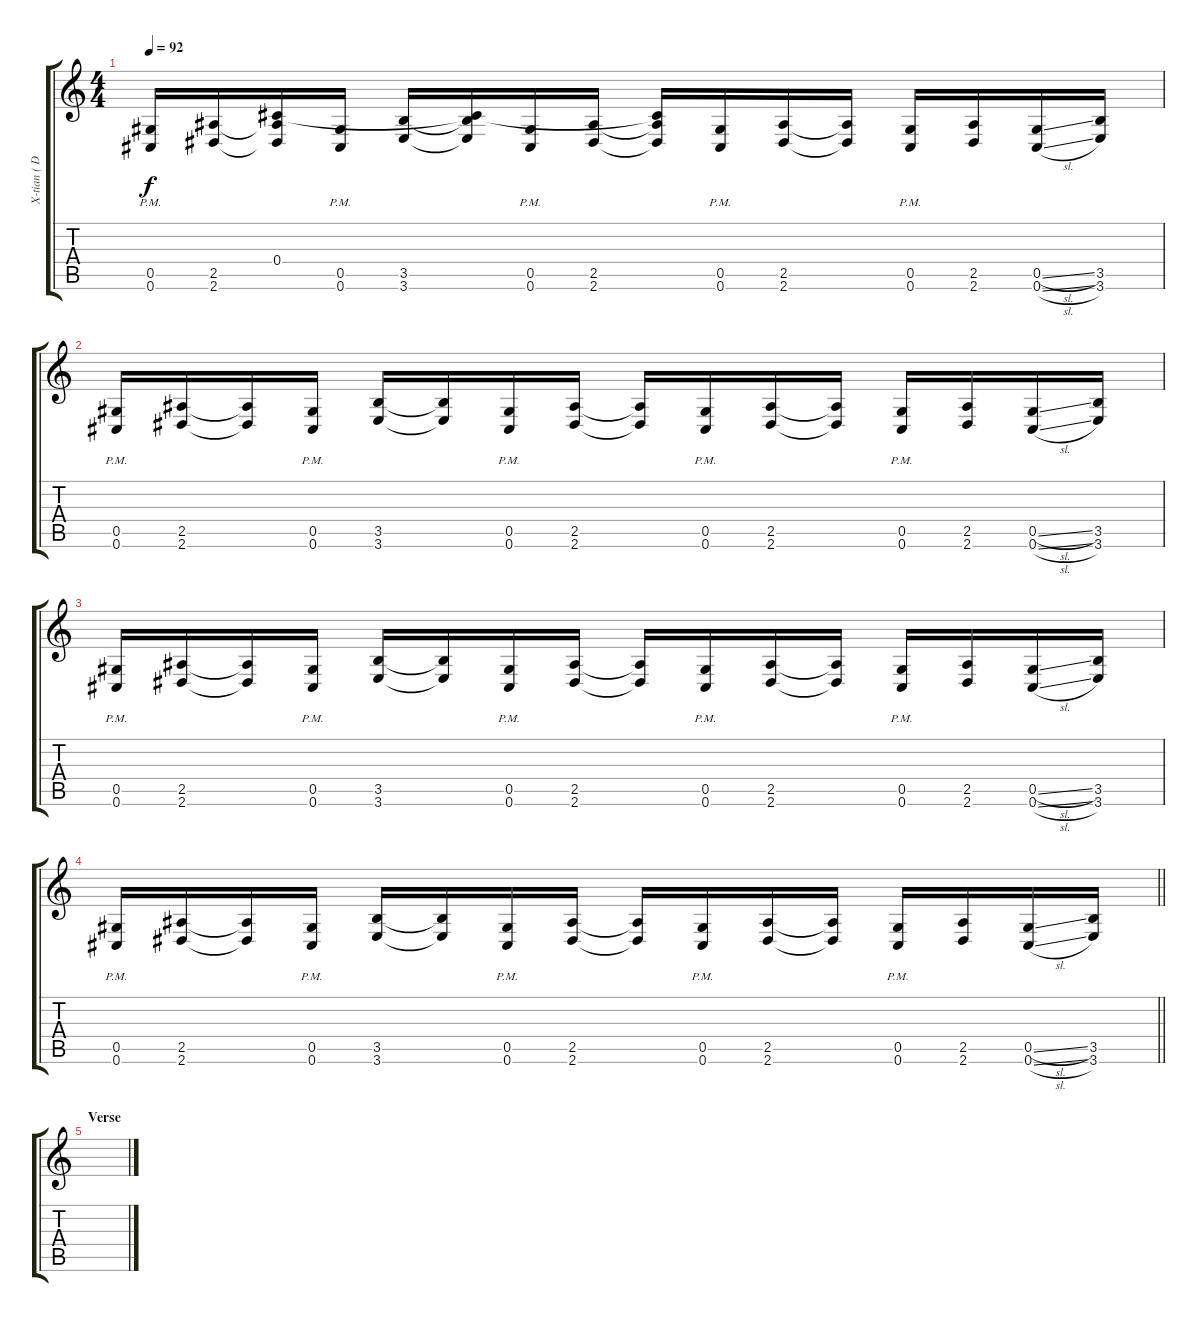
\track ("X-tian ( Distortion guitar )" "X-tian ( D") {instrument distortionguitar}
\staff {score tabs}
\tuning (Eb4 Bb3 Gb3 Db3 Ab2 Db2) {hide}
\ts (4 4)
\tempo 92
\clef g2
\ks c
(0.5{pm} 0.6{pm}).16{dy f} (2.5 2.6).16 (0.4{t} 2.5{t} 2.6{t}).16 (0.5{pm} 0.6{pm}).16 (3.5 3.6).16 (0.4{t} 3.5{t} 3.6{t}).16 (0.5{pm} 0.6{pm}).16 (2.5 2.6).16 (0.4{t} 2.5{t} 2.6{t}).16 (0.5{pm} 0.6{pm}).16 (2.5 2.6).16 (2.5{t} 2.6{t}).16 (0.5{pm} 0.6{pm}).16 (2.5 2.6).16 (0.5{sl} 0.6{sl}).16 (3.5 3.6).16 |
(0.5{pm} 0.6{pm}).16 (2.5 2.6).16 (2.5{t} 2.6{t}).16 (0.5{pm} 0.6{pm}).16 (3.5 3.6).16 (3.5{t} 3.6{t}).16 (0.5{pm} 0.6{pm}).16 (2.5 2.6).16 (2.5{t} 2.6{t}).16 (0.5{pm} 0.6{pm}).16 (2.5 2.6).16 (2.5{t} 2.6{t}).16 (0.5{pm} 0.6{pm}).16 (2.5 2.6).16 (0.5{sl} 0.6{sl}).16 (3.5 3.6).16 |
(0.5{pm} 0.6{pm}).16 (2.5 2.6).16 (2.5{t} 2.6{t}).16 (0.5{pm} 0.6{pm}).16 (3.5 3.6).16 (3.5{t} 3.6{t}).16 (0.5{pm} 0.6{pm}).16 (2.5 2.6).16 (2.5{t} 2.6{t}).16 (0.5{pm} 0.6{pm}).16 (2.5 2.6).16 (2.5{t} 2.6{t}).16 (0.5{pm} 0.6{pm}).16 (2.5 2.6).16 (0.5{sl} 0.6{sl}).16 (3.5 3.6).16 |
\barLineRight lightlight
(0.5{pm} 0.6{pm}).16 (2.5 2.6).16 (2.5{t} 2.6{t}).16 (0.5{pm} 0.6{pm}).16 (3.5 3.6).16 (3.5{t} 3.6{t}).16 (0.5{pm} 0.6{pm}).16 (2.5 2.6).16 (2.5{t} 2.6{t}).16 (0.5{pm} 0.6{pm}).16 (2.5 2.6).16 (2.5{t} 2.6{t}).16 (0.5{pm} 0.6{pm}).16 (2.5 2.6).16 (0.5{sl} 0.6{sl}).16 (3.5 3.6).16 |
\section ("" "Verse")
